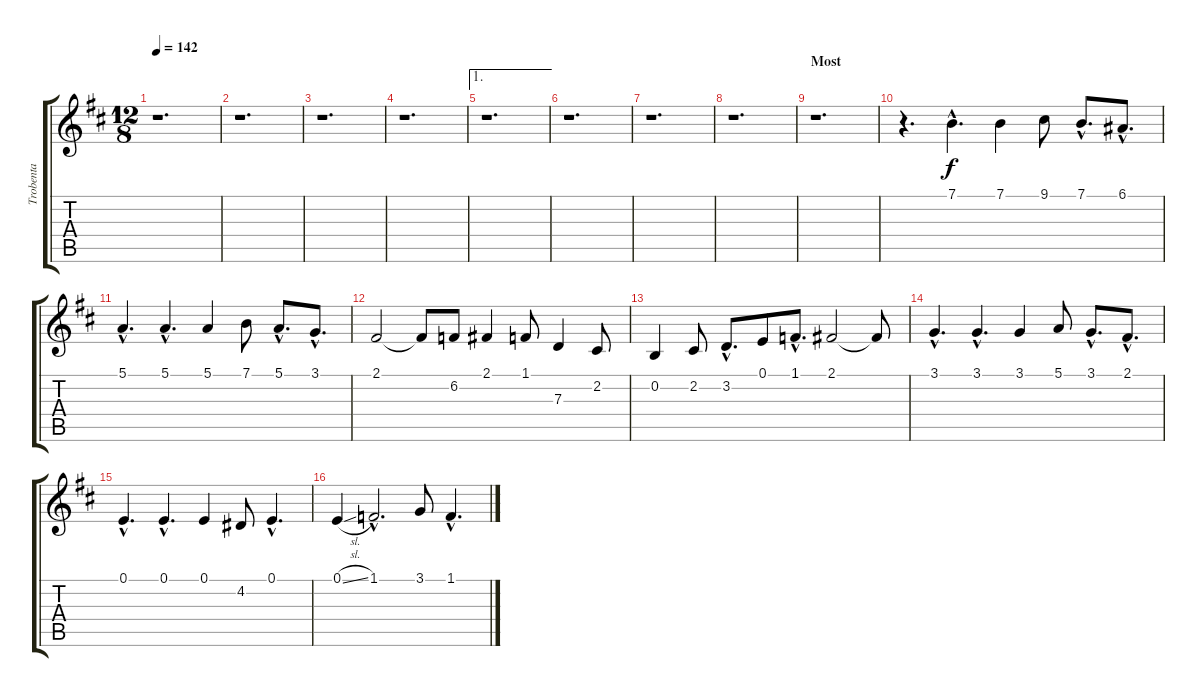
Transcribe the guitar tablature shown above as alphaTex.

\track ("Trobenta" "Trobenta") {instrument trumpet}
\staff {score tabs}
\tuning (E4 B3 G3 D3 A2 E2) {hide}
\ts (12 8)
\tempo 142
\clef g2
\ks d
r.1{d dy f} |
r.1{d} |
r.1{d} |
r.1{d} |
\ae 1
r.1{d} |
r.1{d} |
r.1{d} |
r.1{d} |
\section ("" "Most")
r.1{d} |
r.4{d} 7.1{hac}.4{d} 7.1.4 9.1.8 7.1{hac}.8{d} 6.1{hac}.8{d} |
5.1{hac}.4{d} 5.1{hac}.4{d} 5.1.4 7.1.8 5.1{hac}.8{d} 3.1{hac}.8{d} |
2.1.2 2.1{t}.8 6.2.8 2.1.4 1.1.8 7.3.4 2.2.8 |
0.2.4 2.2.8 3.2{hac}.8{d} 0.1.8 1.1{hac}.8{d} 2.1.2 2.1{t}.8 |
3.1{hac}.4{d} 3.1{hac}.4{d} 3.1.4 5.1.8 3.1{hac}.8{d} 2.1{hac}.8{d} |
0.1{hac}.4{d} 0.1{hac}.4{d} 0.1.4 4.2.8 0.1{hac}.4{d} |
0.1{sl}.4 1.1{hac}.2{d} 3.1.8 1.1{hac}.4{d}
